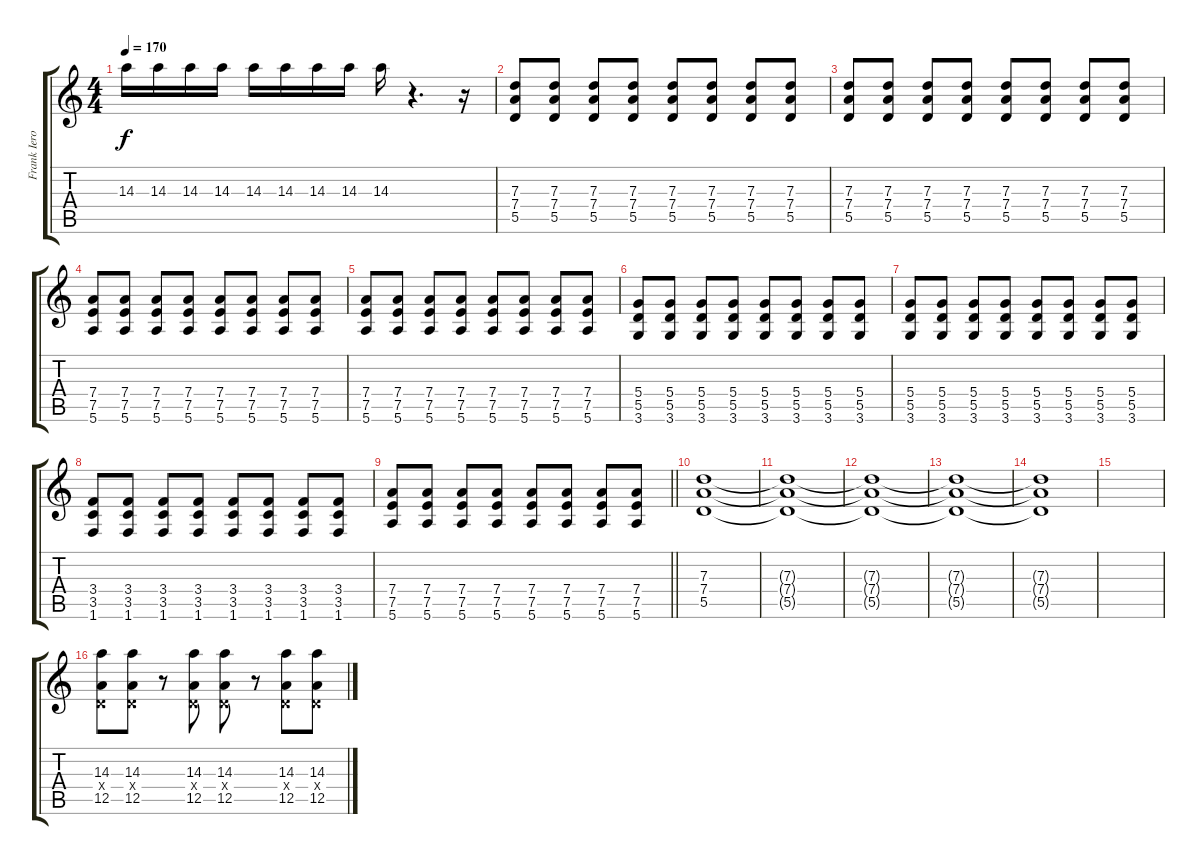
\track ("Frank Iero [Rhythm Guitar]" "Frank Iero") {instrument overdrivenguitar}
\staff {score tabs}
\tuning (E4 B3 G3 D3 A2 E2) {hide}
\ts (4 4)
\tempo 170
\clef g2
\ks c
14.3.16{dy f} 14.3.16 14.3.16 14.3.16 14.3.16 14.3.16 14.3.16 14.3.16 14.3.16 r.4{d} r.16 |
(7.3 7.4 5.5).8 (7.3 7.4 5.5).8 (7.3 7.4 5.5).8 (7.3 7.4 5.5).8 (7.3 7.4 5.5).8 (7.3 7.4 5.5).8 (7.3 7.4 5.5).8 (7.3 7.4 5.5).8 |
(7.3 7.4 5.5).8 (7.3 7.4 5.5).8 (7.3 7.4 5.5).8 (7.3 7.4 5.5).8 (7.3 7.4 5.5).8 (7.3 7.4 5.5).8 (7.3 7.4 5.5).8 (7.3 7.4 5.5).8 |
(7.4 7.5 5.6).8 (7.4 7.5 5.6).8 (7.4 7.5 5.6).8 (7.4 7.5 5.6).8 (7.4 7.5 5.6).8 (7.4 7.5 5.6).8 (7.4 7.5 5.6).8 (7.4 7.5 5.6).8 |
(7.4 7.5 5.6).8 (7.4 7.5 5.6).8 (7.4 7.5 5.6).8 (7.4 7.5 5.6).8 (7.4 7.5 5.6).8 (7.4 7.5 5.6).8 (7.4 7.5 5.6).8 (7.4 7.5 5.6).8 |
(5.4 5.5 3.6).8 (5.4 5.5 3.6).8 (5.4 5.5 3.6).8 (5.4 5.5 3.6).8 (5.4 5.5 3.6).8 (5.4 5.5 3.6).8 (5.4 5.5 3.6).8 (5.4 5.5 3.6).8 |
(5.4 5.5 3.6).8 (5.4 5.5 3.6).8 (5.4 5.5 3.6).8 (5.4 5.5 3.6).8 (5.4 5.5 3.6).8 (5.4 5.5 3.6).8 (5.4 5.5 3.6).8 (5.4 5.5 3.6).8 |
(3.4 3.5 1.6).8 (3.4 3.5 1.6).8 (3.4 3.5 1.6).8 (3.4 3.5 1.6).8 (3.4 3.5 1.6).8 (3.4 3.5 1.6).8 (3.4 3.5 1.6).8 (3.4 3.5 1.6).8 |
\barLineRight lightlight
(7.4 7.5 5.6).8 (7.4 7.5 5.6).8 (7.4 7.5 5.6).8 (7.4 7.5 5.6).8 (7.4 7.5 5.6).8 (7.4 7.5 5.6).8 (7.4 7.5 5.6).8 (7.4 7.5 5.6).8 |
(7.3 7.4 5.5).1{volume 3} |
(7.3{t} 7.4{t} 5.5{t}).1 |
(7.3{t} 7.4{t} 5.5{t}).1 |
(7.3{t} 7.4{t} 5.5{t}).1 |
(7.3{t} 7.4{t} 5.5{t}).1 |
|
(14.3 0.4{x} 12.5).8{volume 14} (14.3 0.4{x} 12.5).8 r.8 (14.3 0.4{x} 12.5).8 (14.3 0.4{x} 12.5).8 r.8 (14.3 0.4{x} 12.5).8 (14.3 0.4{x} 12.5).8
